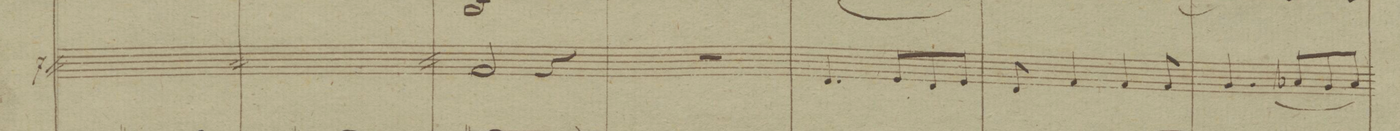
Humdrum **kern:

**kern	**dynam
*I"7.	*
*clefC3	*
*k[b-]	*
*M3/4	*
(8G\L	.
8Bn\	.
8d\	.
8g\	.
8e\	.
8c\J)	.
=23	=23
8G\L	.
8Bn\	.
8d\	.
8g\	.
8d\	.
8B\J	.
=24	=24
2G/	.
4r	.
=25	=25
2.r	.
=26	=26
*Xtremolo	*
4.E/	.
8F/L	.
8E/	.
8F/J	.
=27	=27
8E/	.
4G/	.
4G/	.
8G/	.
=28	=28
4.A/	.
(8B-X/L	.
8A/	.
8B-/J)	.
=29	=29
*-	*-
